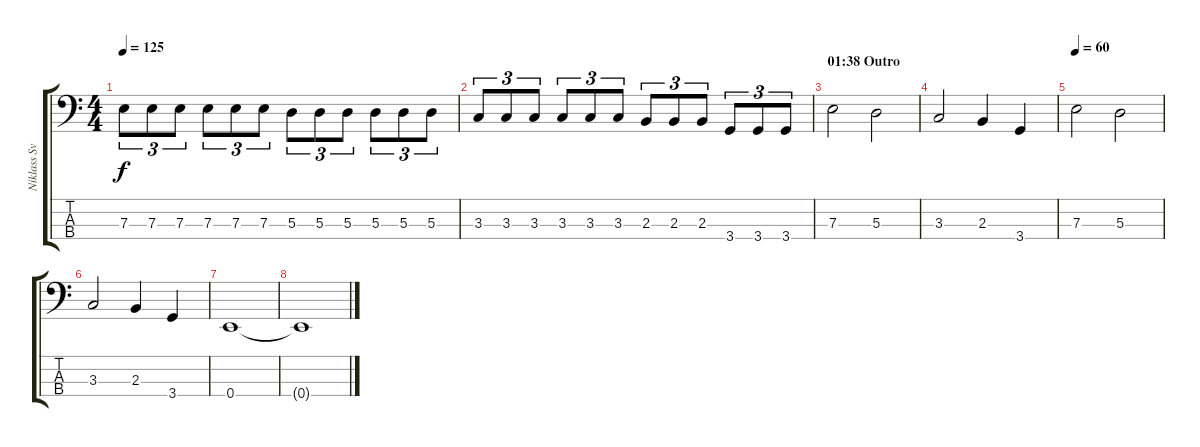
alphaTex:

\track ("Niklass Svensson" "Niklass Sv") {instrument electricbasspick}
\staff {score tabs}
\tuning (G2 D2 A1 E1) {hide}
\ts (4 4)
\tempo 125
\clef f4
\ks c
7.3.8{tu (3 2) dy f} 7.3.8{tu (3 2)} 7.3.8{tu (3 2)} 7.3.8{tu (3 2)} 7.3.8{tu (3 2)} 7.3.8{tu (3 2)} 5.3.8{tu (3 2)} 5.3.8{tu (3 2)} 5.3.8{tu (3 2)} 5.3.8{tu (3 2)} 5.3.8{tu (3 2)} 5.3.8{tu (3 2)} |
3.3.8{tu (3 2)} 3.3.8{tu (3 2)} 3.3.8{tu (3 2)} 3.3.8{tu (3 2)} 3.3.8{tu (3 2)} 3.3.8{tu (3 2)} 2.3.8{tu (3 2)} 2.3.8{tu (3 2)} 2.3.8{tu (3 2)} 3.4.8{tu (3 2)} 3.4.8{tu (3 2)} 3.4.8{tu (3 2)} |
\section ("" "01:38 Outro")
7.3.2 5.3.2 |
3.3.2 2.3.4 3.4.4 |
\tempo 60
7.3.2 5.3.2 |
3.3.2 2.3.4 3.4.4 |
0.4.1 |
0.4{t}.1{volume 5}
